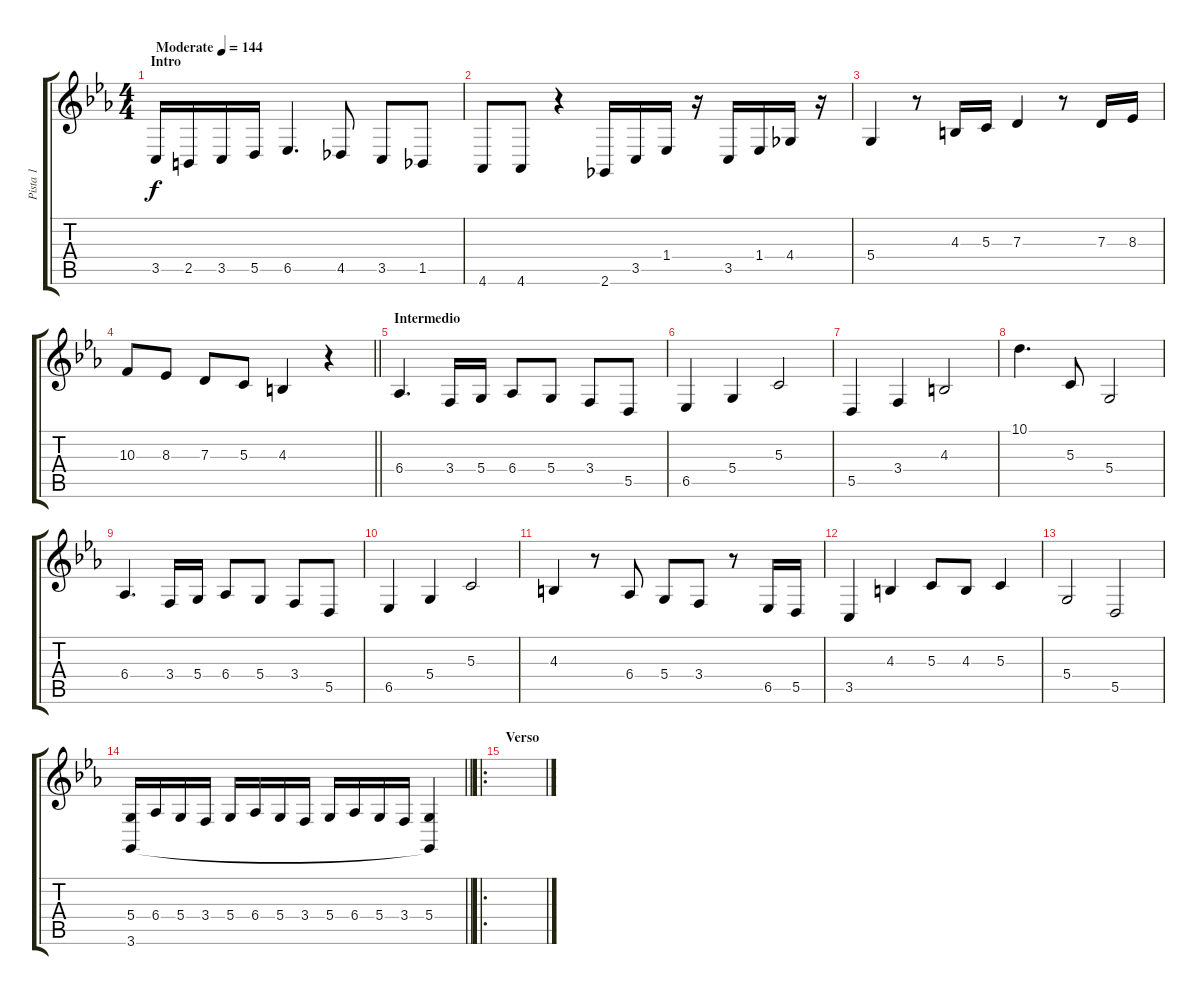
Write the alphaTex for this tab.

\track ("Pista 1" "Pista 1") {instrument churchorgan}
\staff {score tabs}
\tuning (E4 B3 G3 D3 A2 E2) {hide}
\ts (4 4)
\section ("" "Intro")
\tempo (144 "Moderate")
\clef g2
\ks eb
3.5.16{dy f instrument churchorgan} 2.5.16 3.5.16 5.5.16 6.5.4{d} 4.5.8 3.5.8 1.5.8 |
4.6.8 4.6.8 r.4 2.6.16 3.5.16 1.4.16 r.16 3.5.16 1.4.16 4.4.16 r.16 |
5.4.4 r.8 4.3.16 5.3.16 7.3.4 r.8 7.3.16 8.3.16 |
\barLineRight lightlight
10.3.8 8.3.8 7.3.8 5.3.8 4.3.4 r.4 |
\section ("" "Intermedio")
6.4.4{d} 3.4.16 5.4.16 6.4.8 5.4.8 3.4.8 5.5.8 |
6.5.4 5.4.4 5.3.2 |
5.5.4 3.4.4 4.3.2 |
10.1.4{d} 5.3.8 5.4.2 |
6.4.4{d} 3.4.16 5.4.16 6.4.8 5.4.8 3.4.8 5.5.8 |
6.5.4 5.4.4 5.3.2 |
4.3.4 r.8 6.4.8 5.4.8 3.4.8 r.8 6.5.16 5.5.16 |
3.5.4 4.3.4 5.3.8 4.3.8 5.3.4 |
5.4.2 5.5.2 |
\barLineRight lightlight
(5.4 3.6).16 6.4.16 5.4.16 3.4.16 5.4.16 6.4.16 5.4.16 3.4.16 5.4.16 6.4.16 5.4.16 3.4.16 (5.4 3.6{t}).4 |
\ro
\section ("" "Verso")
